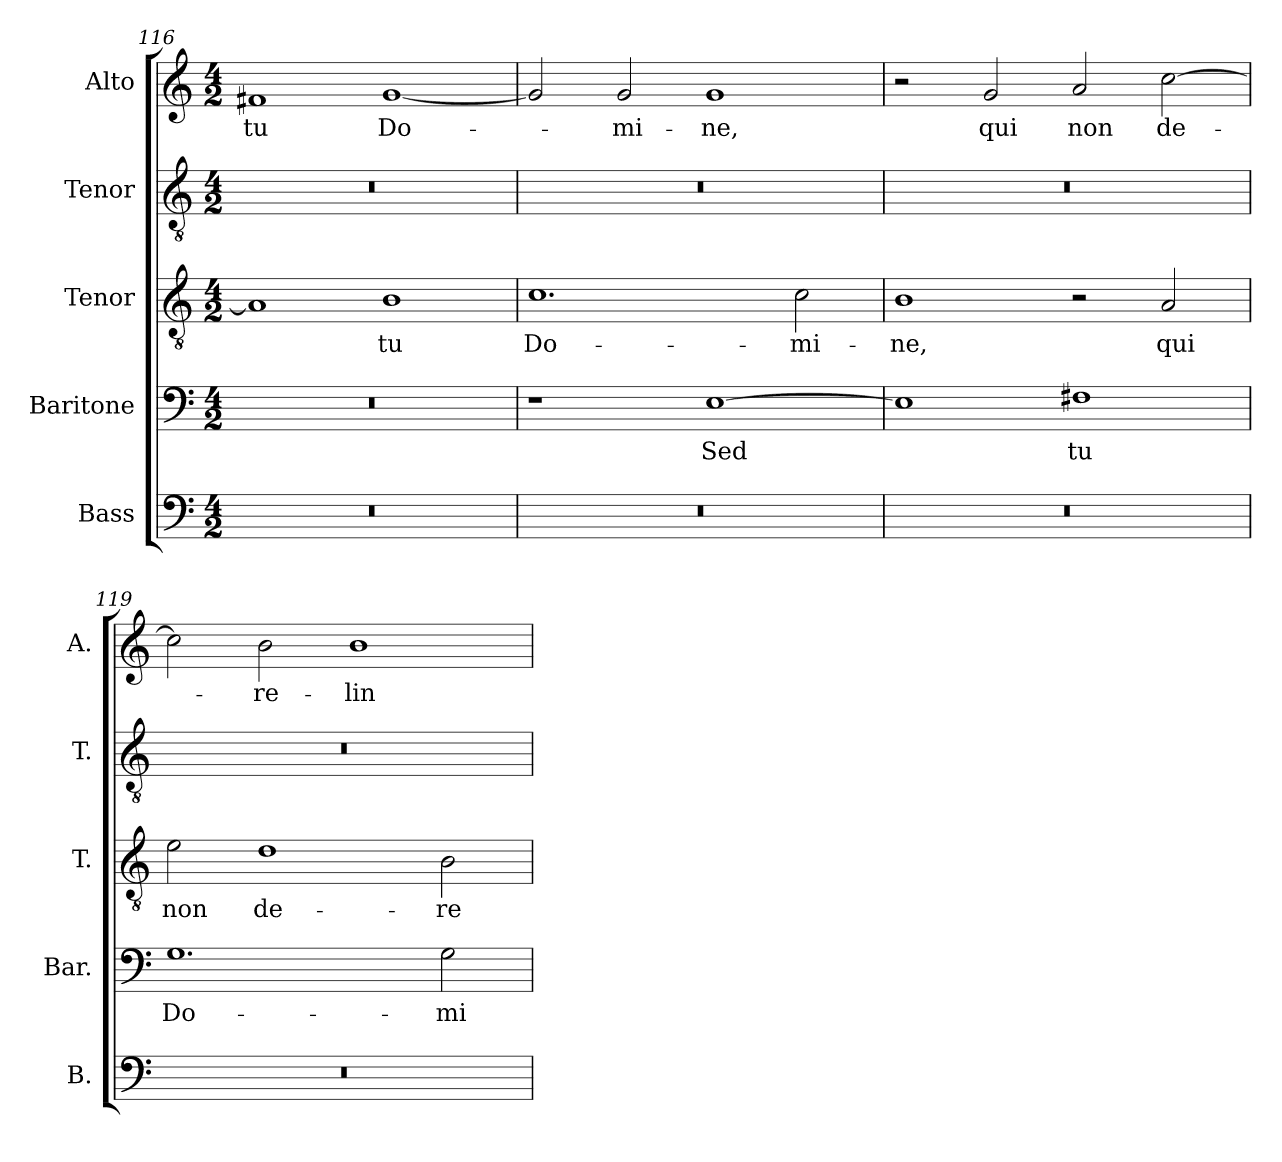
**kern	**kern	**text	**kern	**text	**kern	**kern	**text
*part5	*part4	*part4	*part3	*part3	*part2	*part1	*part1
*staff5	*staff4	*staff4	*staff3	*staff3	*staff2	*staff1	*staff1
*I"Bass	*I"Baritone	*	*I"Tenor	*	*I"Tenor	*I"Alto	*
*I'B.	*I'Bar.	*	*I'T.	*	*I'T.	*I'A.	*
*clefF4	*clefF4	*	*clefGv2	*	*clefGv2	*clefG2	*
*	*	*	*ITrd7c12	*	*ITrd7c12	*	*
*k[]	*k[]	*	*k[]	*	*k[]	*k[]	*
*C:	*C:	*	*C:	*	*C:	*C:	*
*M4/2	*M4/2	*	*M4/2	*	*M4/2	*M4/2	*
=116	=116	=116	=116	=116	=116	=116	=116
!LO:N:vis=1	!LO:N:vis=1	!	!	!	!LO:N:vis=1	!	!
!	!	!	!	!	!	!	!LO:LY:b:color=#000000
0r	0r	.	1AAi]	.	0r	1f#Xi	tu
!	!	!	!	!LO:LY:b:color=#000000	!	!	!
!	!	!	!	!	!	!	!LO:LY:b:color=#000000
.	.	.	1BBi	tu	.	[1gi	Do-
=117	=117	=117	=117	=117	=117	=117	=117
!LO:N:vis=1	!	!	!	!	!	!	!
!	!	!	!	!LO:LY:b:color=#000000	!LO:N:vis=1	!	!
0r	1r	.	1.Ci	Do-	0r	2gi/]	.
!	!	!	!	!	!	!	!LO:LY:b:color=#000000
.	.	.	.	.	.	2gi/	-mi-
!	!	!LO:LY:b:color=#000000	!	!	!	!	!
!	!	!	!	!	!	!	!LO:LY:b:color=#000000
.	[1Ei	Sed	.	.	.	1gi	-ne,
!	!	!	!	!LO:LY:b:color=#000000	!	!	!
.	.	.	2Ci\	-mi-	.	.	.
=118	=118	=118	=118	=118	=118	=118	=118
!LO:N:vis=1	!	!	!	!	!	!	!
!	!	!	!	!LO:LY:b:color=#000000	!LO:N:vis=1	!	!
0r	1Ei]	.	1BBi	-ne,	0r	2r	.
!	!	!	!	!	!	!	!LO:LY:b:color=#000000
.	.	.	.	.	.	2gi/	qui
!	!	!LO:LY:b:color=#000000	!	!	!	!	!
!	!	!	!	!	!	!	!LO:LY:b:color=#000000
.	1F#Xi	tu	2r	.	.	2ai/	non
!	!	!	!	!LO:LY:b:color=#000000	!	!	!
!	!	!	!	!	!	!	!LO:LY:b:color=#000000
.	.	.	2AAi/	qui	.	[2cci\	de-
=119	=119	=119	=119	=119	=119	=119	=119
!LO:N:vis=1	!	!	!	!	!	!	!
!	!	!LO:LY:b:color=#000000	!	!	!	!	!
!	!	!	!	!LO:LY:b:color=#000000	!LO:N:vis=1	!	!
0r	1.Gi	Do-	2Ei\	non	0r	2cci\]	.
!	!	!	!	!LO:LY:b:color=#000000	!	!	!
!	!	!	!	!	!	!	!LO:LY:b:color=#000000
.	.	.	1Di	de-	.	2bi\	-re-
!	!	!	!	!	!	!	!LO:LY:b:color=#000000
.	.	.	.	.	.	1bi	-lin-
!	!	!LO:LY:b:color=#000000	!	!	!	!	!
!	!	!	!	!LO:LY:b:color=#000000	!	!	!
.	2Gi\	-mi-	2BBi\	-re-	.	.	.
=	=	=	=	=	=	=	=
*-	*-	*-	*-	*-	*-	*-	*-
